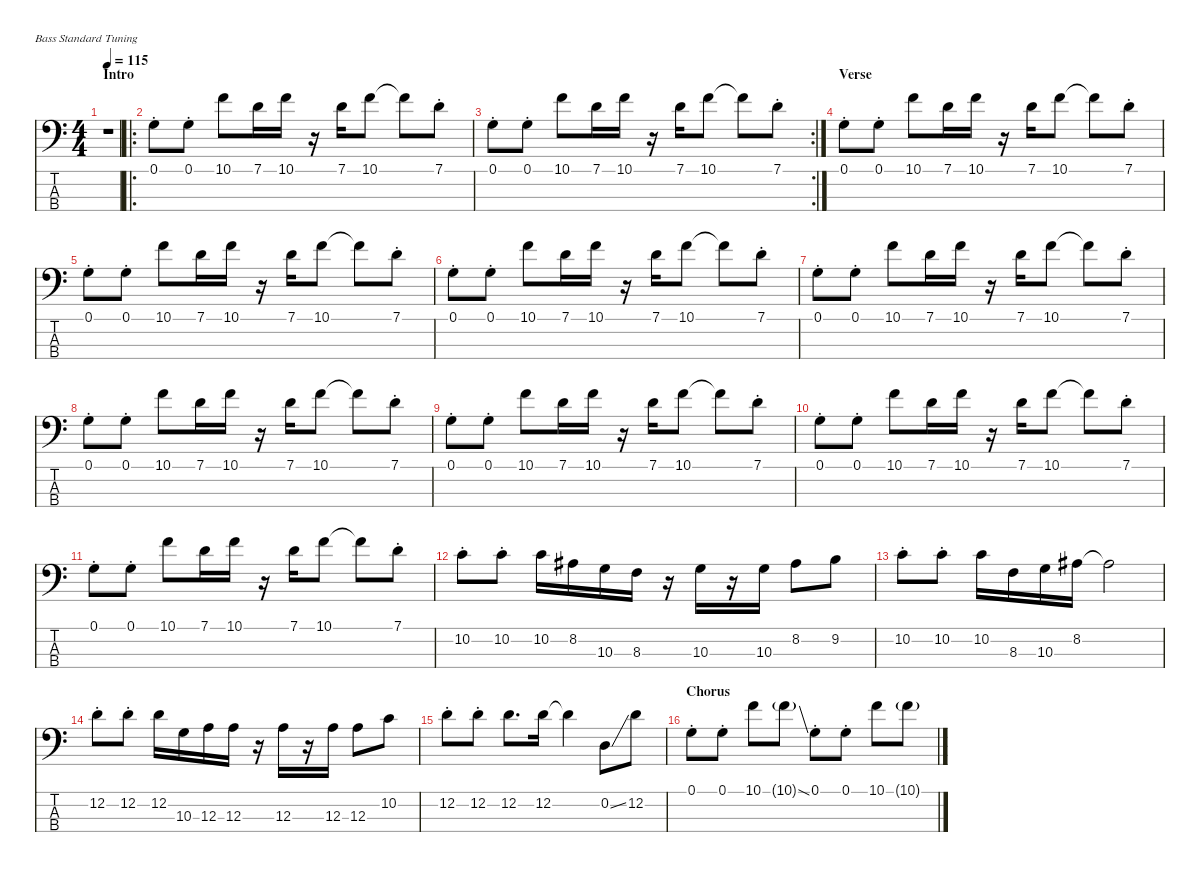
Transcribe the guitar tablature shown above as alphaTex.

\defaultSystemsLayout 4
\hideDynamics
\bracketExtendMode nobrackets
\singleTrackTrackNamePolicy hidden
\multiTrackTrackNamePolicy hidden
\otherSystemsTrackNameOrientation horizontal
\track ("Bass" "el.bs.") {instrument electricbassfinger}
\staff {score tabs}
\tuning (G2 D2 A1 E1)
\ts (4 4)
\section ("" "Intro")
\ac
\tempo 115
\clef f4
\ks c
r.1{dy f instrument electricbassfinger beam Down} |
\ro
0.1{st}.8{beam Down} 0.1{st}.8{beam Down} 10.1.8{beam Down} 7.1.16{beam Down} 10.1.16{beam Down} r.16{beam Down} 7.1.16{beam Down} 10.1.8{beam Down} 10.1{t}.8{beam Down} 7.1{st}.8{beam Down} |
\rc 2
0.1{st}.8{beam Down} 0.1{st}.8{beam Down} 10.1.8{beam Down} 7.1.16{beam Down} 10.1.16{beam Down} r.16{beam Down} 7.1.16{beam Down} 10.1.8{beam Down} 10.1{t}.8{beam Down} 7.1{st}.8{beam Down} |
\section ("" "Verse")
0.1{st}.8{beam Down} 0.1{st}.8{beam Down} 10.1.8{beam Down} 7.1.16{beam Down} 10.1.16{beam Down} r.16{beam Down} 7.1.16{beam Down} 10.1.8{beam Down} 10.1{t}.8{beam Down} 7.1{st}.8{beam Down} |
0.1{st}.8{beam Down} 0.1{st}.8{beam Down} 10.1.8{beam Down} 7.1.16{beam Down} 10.1.16{beam Down} r.16{beam Down} 7.1.16{beam Down} 10.1.8{beam Down} 10.1{t}.8{beam Down} 7.1{st}.8{beam Down} |
0.1{st}.8{beam Down} 0.1{st}.8{beam Down} 10.1.8{beam Down} 7.1.16{beam Down} 10.1.16{beam Down} r.16{beam Down} 7.1.16{beam Down} 10.1.8{beam Down} 10.1{t}.8{beam Down} 7.1{st}.8{beam Down} |
0.1{st}.8{beam Down} 0.1{st}.8{beam Down} 10.1.8{beam Down} 7.1.16{beam Down} 10.1.16{beam Down} r.16{beam Down} 7.1.16{beam Down} 10.1.8{beam Down} 10.1{t}.8{beam Down} 7.1{st}.8{beam Down} |
0.1{st}.8{beam Down} 0.1{st}.8{beam Down} 10.1.8{beam Down} 7.1.16{beam Down} 10.1.16{beam Down} r.16{beam Down} 7.1.16{beam Down} 10.1.8{beam Down} 10.1{t}.8{beam Down} 7.1{st}.8{beam Down} |
0.1{st}.8{beam Down} 0.1{st}.8{beam Down} 10.1.8{beam Down} 7.1.16{beam Down} 10.1.16{beam Down} r.16{beam Down} 7.1.16{beam Down} 10.1.8{beam Down} 10.1{t}.8{beam Down} 7.1{st}.8{beam Down} |
0.1{st}.8{beam Down} 0.1{st}.8{beam Down} 10.1.8{beam Down} 7.1.16{beam Down} 10.1.16{beam Down} r.16{beam Down} 7.1.16{beam Down} 10.1.8{beam Down} 10.1{t}.8{beam Down} 7.1{st}.8{beam Down} |
0.1{st}.8{beam Down} 0.1{st}.8{beam Down} 10.1.8{beam Down} 7.1.16{beam Down} 10.1.16{beam Down} r.16{beam Down} 7.1.16{beam Down} 10.1.8{beam Down} 10.1{t}.8{beam Down} 7.1{st}.8{beam Down} |
10.2{st}.8{beam Down} 10.2{st}.8{beam Down} 10.2.16{beam Down} 8.2{acc #}.16{beam Down} 10.3.16{beam Down} 8.3.16{beam Down} r.16{beam Down} 10.3.16{beam Down} r.16{beam Down} 10.3.16{beam Down} 8.2{acc #}.8{beam Down} 9.2.8{beam Down} |
10.2{st}.8{beam Down} 10.2{st}.8{beam Down} 10.2.16{beam Down} 8.3.16{beam Down} 10.3.16{beam Down} 8.2{acc #}.16{beam Down} 8.2{t acc #}.2{beam Down} |
12.2{st}.8{beam Down} 12.2{st}.8{beam Down} 12.2.16{beam Down} 10.3.16{beam Down} 12.3.16{beam Down} 12.3.16{beam Down} r.16{beam Down} 12.3.16{beam Down} r.16{beam Down} 12.3.16{beam Down} 12.3.8{beam Down} 10.2.8{beam Down} |
12.2{st}.8{beam Down} 12.2{st}.8{beam Down} 12.2.8{d beam Down} 12.2.16{beam Down} 12.2{t}.4{beam Down} 0.2{ss}.8{beam Down} 12.2.8{beam Down} |
\section ("" "Chorus")
0.1{st}.8{beam Down} 0.1{st}.8{beam Down} 10.1.8{beam Down} 10.1{ss g}.8{beam Down} 0.1{st}.8{beam Down} 0.1{st}.8{beam Down} 10.1.8{beam Down} 10.1{ss g}.8{beam Down}
